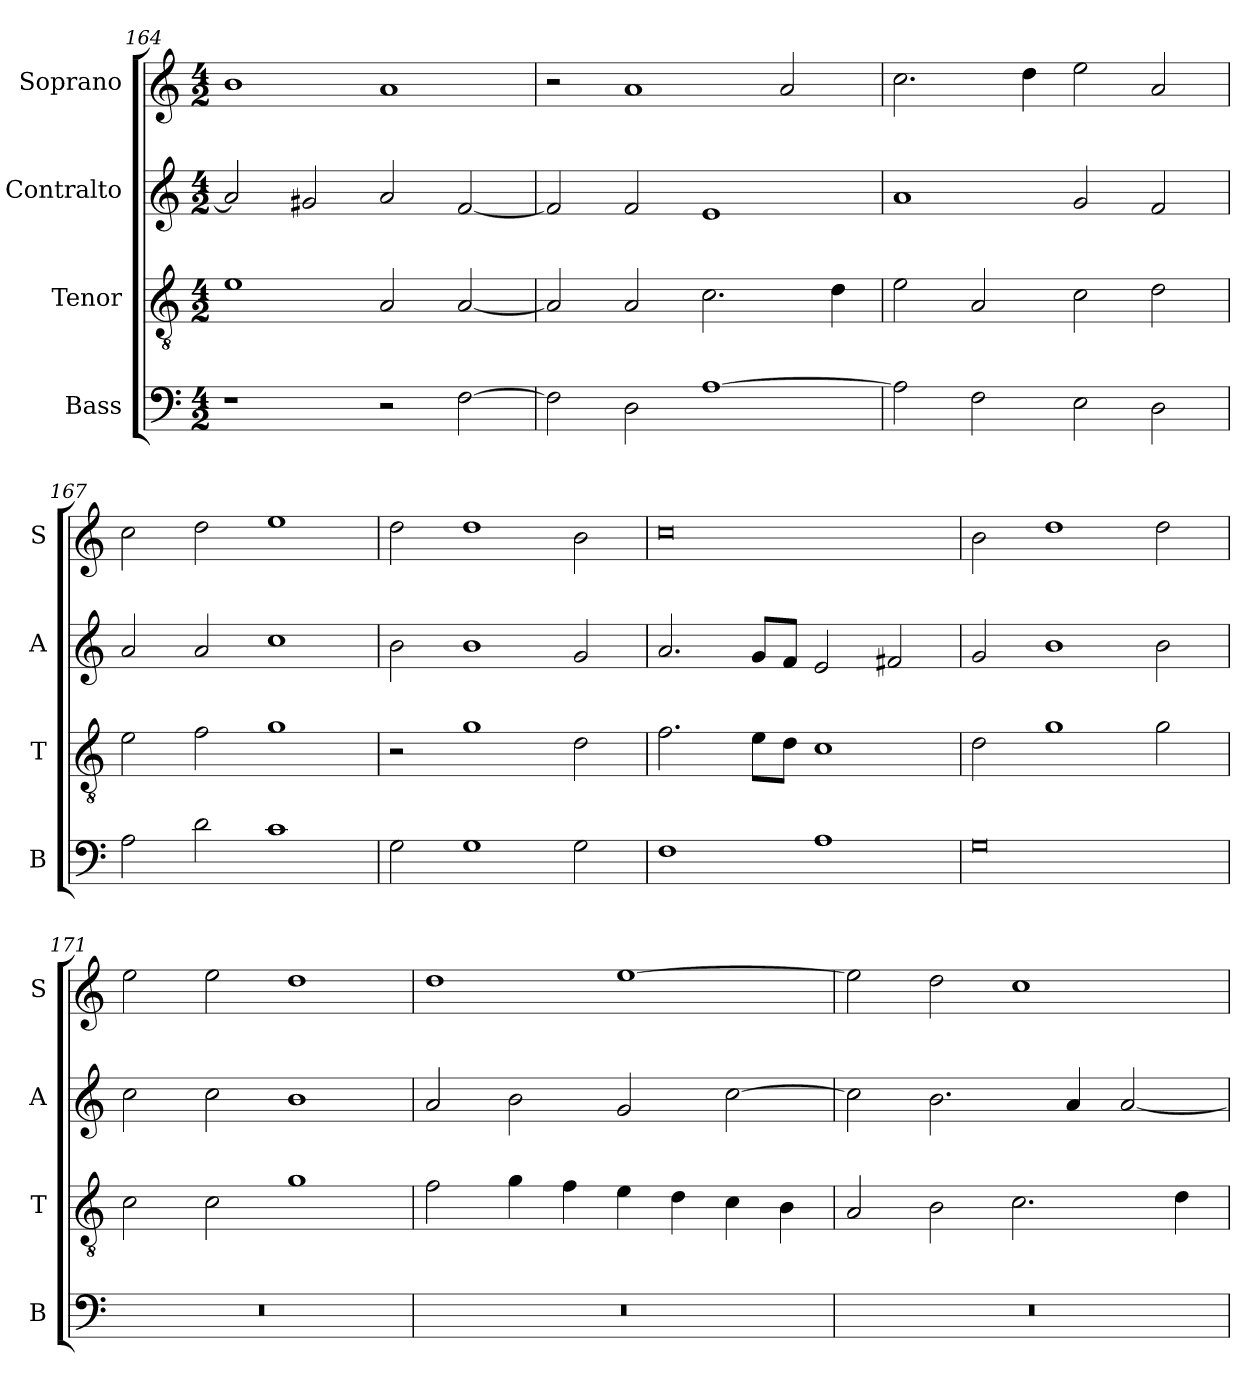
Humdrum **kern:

**kern	**kern	**kern	**kern
*part4	*part3	*part2	*part1
*staff4	*staff3	*staff2	*staff1
*I"Bass	*I"Tenor	*I"Contralto	*I"Soprano
*I'B	*I'T	*I'A	*I'S
*clefF4	*clefGv2	*clefG2	*clefG2
*k[]	*k[]	*k[]	*k[]
*D:dor	*D:dor	*D:dor	*D:dor
*M4/2	*M4/2	*M4/2	*M4/2
=164	=164	=164	=164
1r	1e	2a]	1b
.	.	2g#X	.
2r	2A	2a	1a
[2F	[2A	[2f	.
=165	=165	=165	=165
2F]	2A]	2f]	2r
2D	2A	2f	1a
[1A	2.c	1e	.
.	.	.	2a
.	4d	.	.
=166	=166	=166	=166
2A]	2e	1a	2.cc
2F	2A	.	.
.	.	.	4dd
2E	2c	2g	2ee
2D	2d	2f	2a
=167	=167	=167	=167
2A	2e	2a	2cc
2d	2f	2a	2dd
1c	1g	1cc	1ee
=168	=168	=168	=168
2G	2r	2b	2dd
1G	1g	1b	1dd
2G	2d	2g	2b
=169	=169	=169	=169
1F	2.f	2.a	0cc
.	8e\L	8g/L	.
.	8d\J	8f/J	.
1A	1c	2e	.
.	.	2f#X	.
=170	=170	=170	=170
0G	2d	2g	2b
.	1g	1b	1dd
.	2g	2b	2dd
=171	=171	=171	=171
0r	2c	2cc	2ee
.	2c	2cc	2ee
.	1g	1b	1dd
=172	=172	=172	=172
0r	2f	2a	1dd
.	4g	2b	.
.	4f	.	.
.	4e	2g	[1ee
.	4d	.	.
.	4c	[2cc	.
.	4B	.	.
=173	=173	=173	=173
0r	2A	2cc]	2ee]
.	2B	2.b	2dd
.	2.c	.	1cc
.	.	4a	.
.	.	[2a	.
.	4d	.	.
=	=	=	=
*-	*-	*-	*-
